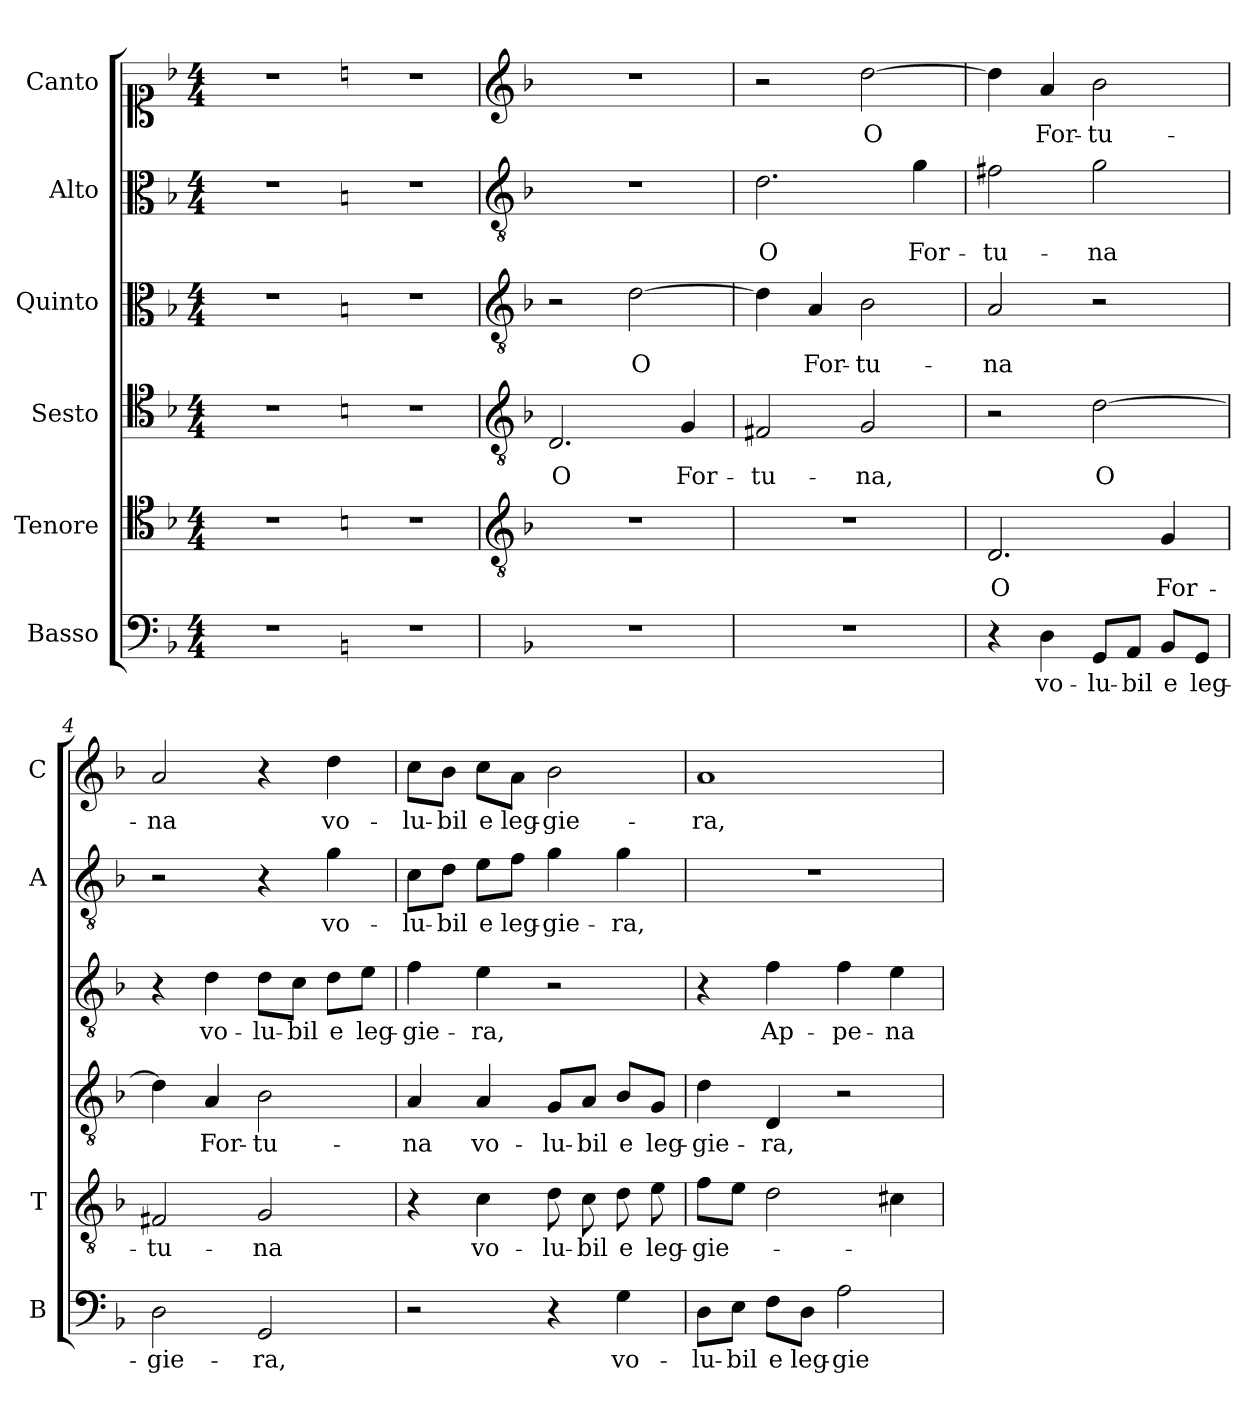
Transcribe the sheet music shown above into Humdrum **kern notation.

**kern	**text	**kern	**text	**kern	**text	**kern	**text	**kern	**text	**kern	**text
*part6	*part6	*part5	*part5	*part4	*part4	*part3	*part3	*part2	*part2	*part1	*part1
*staff6	*staff6	*staff5	*staff5	*staff4	*staff4	*staff3	*staff3	*staff2	*staff2	*staff1	*staff1
*I"Basso	*	*I"Tenore	*	*I"Sesto	*	*I"Quinto	*	*I"Alto	*	*I"Canto	*
*I'B	*	*I'T	*	*	*	*	*	*I'A	*	*I'C	*
*clefF4	*	*clefC4	*	*clefC4	*	*clefC3	*	*clefC3	*	*clefC1	*
*k[b-]	*	*k[b-]	*	*k[b-]	*	*k[b-]	*	*k[b-]	*	*k[b-]	*
*F:	*	*F:	*	*F:	*	*F:	*	*F:	*	*F:	*
*M4/4	*	*M4/4	*	*M4/4	*	*M4/4	*	*M4/4	*	*M4/4	*
=	=	=	=	=	=	=	=	=	=	=	=
1r	.	1r	.	1r	.	1r	.	1r	.	1r	.
=1X-	=1X-	=1X-	=1X-	=1X-	=1X-	=1X-	=1X-	=1X-	=1X-	=1X-	=1X-
*k[]	*	*k[]	*	*k[]	*	*k[]	*	*k[]	*	*k[]	*
*C:	*	*C:	*	*C:	*	*C:	*	*C:	*	*C:	*
1r	.	1r	.	1r	.	1r	.	1r	.	1r	.
=1	=1	=1	=1	=1	=1	=1	=1	=1	=1	=1	=1
*	*	*clefGv2	*	*clefGv2	*	*clefGv2	*	*clefGv2	*	*clefG2	*
*k[b-]	*	*k[b-]	*	*k[b-]	*	*k[b-]	*	*k[b-]	*	*k[b-]	*
*F:	*	*F:	*	*F:	*	*F:	*	*F:	*	*F:	*
!	!	!	!	!	!LO:LY:b	!	!	!	!	!	!
1r	.	1r	.	2.D/	O	2r	.	1r	.	1r	.
!	!	!	!	!	!	!	!LO:LY:b	!	!	!	!
.	.	.	.	.	.	[2d\	O	.	.	.	.
!	!	!	!	!	!LO:LY:b	!	!	!	!	!	!
.	.	.	.	4G/	For-	.	.	.	.	.	.
=2	=2	=2	=2	=2	=2	=2	=2	=2	=2	=2	=2
!	!	!	!	!	!LO:LY:b	!	!	!	!	!	!
!	!	!	!	!	!	!	!	!	!LO:LY:b	!	!
1r	.	1r	.	2F#X/	-tu-	4d\]	.	2.d\	O	2r	.
!	!	!	!	!	!	!	!LO:LY:b	!	!	!	!
.	.	.	.	.	.	4A/	For-	.	.	.	.
!	!	!	!	!	!LO:LY:b	!	!	!	!	!	!
!	!	!	!	!	!	!	!LO:LY:b	!	!	!	!
!	!	!	!	!	!	!	!	!	!	!	!LO:LY:b
.	.	.	.	2G/	-na,	2B-\	-tu-	.	.	[2dd\	O
!	!	!	!	!	!	!	!	!	!LO:LY:b	!	!
.	.	.	.	.	.	.	.	4g\	For-	.	.
=3	=3	=3	=3	=3	=3	=3	=3	=3	=3	=3	=3
!	!	!	!LO:LY:b	!	!	!	!	!	!	!	!
!	!	!	!	!	!	!	!LO:LY:b	!	!	!	!
!	!	!	!	!	!	!	!	!	!LO:LY:b	!	!
4r	.	2.D/	O	2r	.	2A/	-na	2f#X\	-tu-	4dd\]	.
!	!LO:LY:b	!	!	!	!	!	!	!	!	!	!
!	!	!	!	!	!	!	!	!	!	!	!LO:LY:b
4D\	vo-	.	.	.	.	.	.	.	.	4a/	For-
!	!LO:LY:b	!	!	!	!	!	!	!	!	!	!
!	!	!	!	!	!LO:LY:b	!	!	!	!	!	!
!	!	!	!	!	!	!	!	!	!LO:LY:b	!	!
!	!	!	!	!	!	!	!	!	!	!	!LO:LY:b
8GG/L	-lu-	.	.	[2d\	O	2r	.	2g\	-na	2b-\	-tu-
!	!LO:LY:b	!	!	!	!	!	!	!	!	!	!
8AA/J	-bil	.	.	.	.	.	.	.	.	.	.
!	!LO:LY:b	!	!	!	!	!	!	!	!	!	!
!	!	!	!LO:LY:b	!	!	!	!	!	!	!	!
8BB-/L	e	4G/	For-	.	.	.	.	.	.	.	.
!	!LO:LY:b	!	!	!	!	!	!	!	!	!	!
8GG/J	leg-	.	.	.	.	.	.	.	.	.	.
=4	=4	=4	=4	=4	=4	=4	=4	=4	=4	=4	=4
!	!LO:LY:b	!	!	!	!	!	!	!	!	!	!
!	!	!	!LO:LY:b	!	!	!	!	!	!	!	!
!	!	!	!	!	!	!	!	!	!	!	!LO:LY:b
2D\	-gie-	2F#X/	-tu-	4d\]	.	4r	.	2r	.	2a/	-na
!	!	!	!	!	!LO:LY:b	!	!	!	!	!	!
!	!	!	!	!	!	!	!LO:LY:b	!	!	!	!
.	.	.	.	4A/	For-	4d\	vo-	.	.	.	.
!	!LO:LY:b	!	!	!	!	!	!	!	!	!	!
!	!	!	!LO:LY:b	!	!	!	!	!	!	!	!
!	!	!	!	!	!LO:LY:b	!	!	!	!	!	!
!	!	!	!	!	!	!	!LO:LY:b	!	!	!	!
2GG/	-ra,	2G/	-na	2B-\	-tu-	8d\L	-lu-	4r	.	4r	.
!	!	!	!	!	!	!	!LO:LY:b	!	!	!	!
.	.	.	.	.	.	8c\J	-bil	.	.	.	.
!	!	!	!	!	!	!	!LO:LY:b	!	!	!	!
!	!	!	!	!	!	!	!	!	!LO:LY:b	!	!
!	!	!	!	!	!	!	!	!	!	!	!LO:LY:b
.	.	.	.	.	.	8d\L	e	4g\	vo-	4dd\	vo-
!	!	!	!	!	!	!	!LO:LY:b	!	!	!	!
.	.	.	.	.	.	8e\J	leg-	.	.	.	.
=5	=5	=5	=5	=5	=5	=5	=5	=5	=5	=5	=5
!	!	!	!	!	!LO:LY:b	!	!	!	!	!	!
!	!	!	!	!	!	!	!LO:LY:b	!	!	!	!
!	!	!	!	!	!	!	!	!	!LO:LY:b	!	!
!	!	!	!	!	!	!	!	!	!	!	!LO:LY:b
2r	.	4r	.	4A/	-na	4f\	-gie-	8c\L	-lu-	8cc\L	-lu-
!	!	!	!	!	!	!	!	!	!LO:LY:b	!	!
!	!	!	!	!	!	!	!	!	!	!	!LO:LY:b
.	.	.	.	.	.	.	.	8d\J	-bil	8b-\J	-bil
!	!	!	!LO:LY:b	!	!	!	!	!	!	!	!
!	!	!	!	!	!LO:LY:b	!	!	!	!	!	!
!	!	!	!	!	!	!	!LO:LY:b	!	!	!	!
!	!	!	!	!	!	!	!	!	!LO:LY:b	!	!
!	!	!	!	!	!	!	!	!	!	!	!LO:LY:b
.	.	4c\	vo-	4A/	vo-	4e\	-ra,	8e\L	e	8cc\L	e
!	!	!	!	!	!	!	!	!	!LO:LY:b	!	!
!	!	!	!	!	!	!	!	!	!	!	!LO:LY:b
.	.	.	.	.	.	.	.	8f\J	leg-	8a\J	leg-
!	!	!	!LO:LY:b	!	!	!	!	!	!	!	!
!	!	!	!	!	!LO:LY:b	!	!	!	!	!	!
!	!	!	!	!	!	!	!	!	!LO:LY:b	!	!
!	!	!	!	!	!	!	!	!	!	!	!LO:LY:b
4r	.	8d\	-lu-	8G/L	-lu-	2r	.	4g\	-gie-	2b-\	-gie-
!	!	!	!LO:LY:b	!	!	!	!	!	!	!	!
!	!	!	!	!	!LO:LY:b	!	!	!	!	!	!
.	.	8c\	-bil	8A/J	-bil	.	.	.	.	.	.
!	!LO:LY:b	!	!	!	!	!	!	!	!	!	!
!	!	!	!LO:LY:b	!	!	!	!	!	!	!	!
!	!	!	!	!	!LO:LY:b	!	!	!	!	!	!
!	!	!	!	!	!	!	!	!	!LO:LY:b	!	!
4G\	vo-	8d\	e	8B-/L	e	.	.	4g\	-ra,	.	.
!	!	!	!LO:LY:b	!	!	!	!	!	!	!	!
!	!	!	!	!	!LO:LY:b	!	!	!	!	!	!
.	.	8e\	leg-	8G/J	leg-	.	.	.	.	.	.
!!LO:LB:g=z
=6	=6	=6	=6	=6	=6	=6	=6	=6	=6	=6	=6
!	!LO:LY:b	!	!	!	!	!	!	!	!	!	!
!	!	!	!LO:LY:b	!	!	!	!	!	!	!	!
!	!	!	!	!	!LO:LY:b	!	!	!	!	!	!
!	!	!	!	!	!	!	!	!	!	!	!LO:LY:b
8D\L	-lu-	8f\L	-gie-	4d\	-gie-	4r	.	1r	.	1a	-ra,
!	!LO:LY:b	!	!	!	!	!	!	!	!	!	!
8E\J	-bil	8e\J	.	.	.	.	.	.	.	.	.
!	!LO:LY:b	!	!	!	!	!	!	!	!	!	!
!	!	!	!	!	!LO:LY:b	!	!	!	!	!	!
!	!	!	!	!	!	!	!LO:LY:b	!	!	!	!
8F\L	e	2d\	.	4D/	-ra,	4f\	Ap-	.	.	.	.
!	!LO:LY:b	!	!	!	!	!	!	!	!	!	!
8D\J	leg-	.	.	.	.	.	.	.	.	.	.
!	!LO:LY:b	!	!	!	!	!	!	!	!	!	!
!	!	!	!	!	!	!	!LO:LY:b	!	!	!	!
2A\	-gie-	.	.	2r	.	4f\	-pe-	.	.	.	.
!	!	!	!	!	!	!	!LO:LY:b	!	!	!	!
.	.	4c#X\	.	.	.	4e\	-na	.	.	.	.
=	=	=	=	=	=	=	=	=	=	=	=
*-	*-	*-	*-	*-	*-	*-	*-	*-	*-	*-	*-
